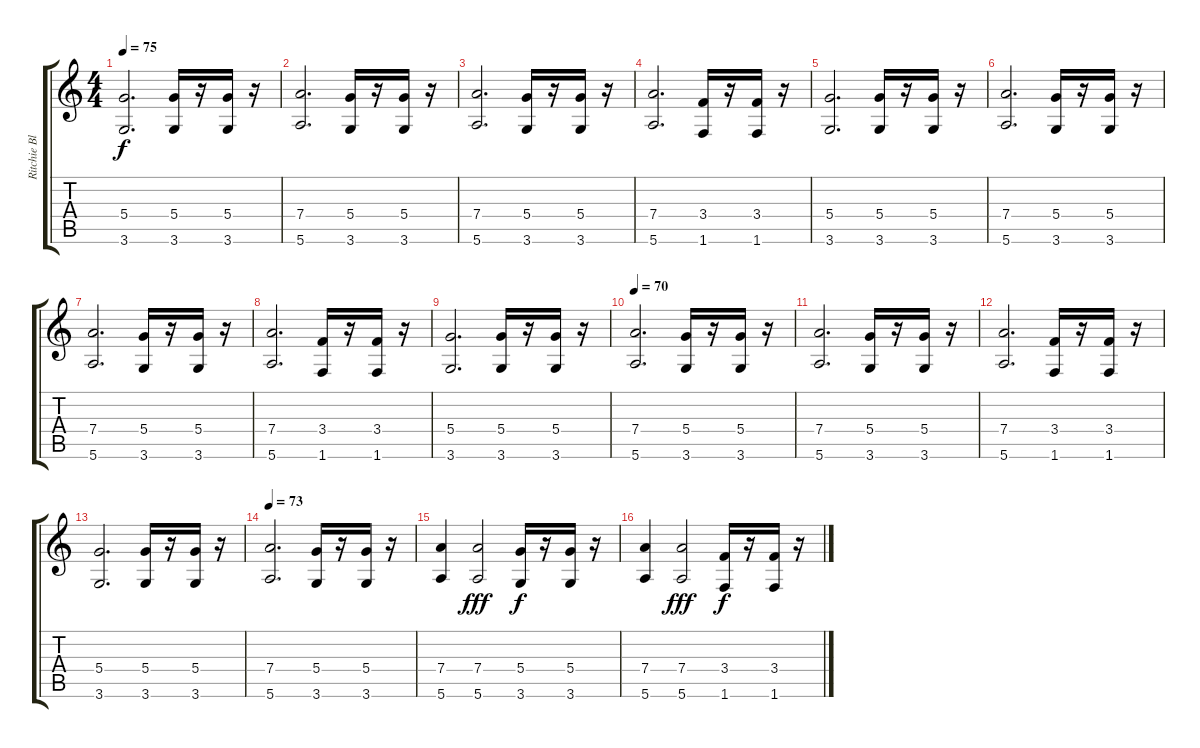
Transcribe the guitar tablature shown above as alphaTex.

\track ("Ritchie Blackmore" "Ritchie Bl") {instrument overdrivenguitar}
\staff {score tabs}
\tuning (E4 B3 G3 D3 A2 E2) {hide}
\ts (4 4)
\tempo 75
\clef g2
\ks c
(5.4 3.6).2{d dy f} (5.4 3.6).16 r.16 (5.4 3.6).16 r.16 |
(7.4 5.6).2{d} (5.4 3.6).16 r.16 (5.4 3.6).16 r.16 |
(7.4 5.6).2{d} (5.4 3.6).16 r.16 (5.4 3.6).16 r.16 |
(7.4 5.6).2{d} (3.4 1.6).16 r.16 (3.4 1.6).16 r.16 |
(5.4 3.6).2{d} (5.4 3.6).16 r.16 (5.4 3.6).16 r.16 |
(7.4 5.6).2{d} (5.4 3.6).16 r.16 (5.4 3.6).16 r.16 |
(7.4 5.6).2{d} (5.4 3.6).16 r.16 (5.4 3.6).16 r.16 |
(7.4 5.6).2{d} (3.4 1.6).16 r.16 (3.4 1.6).16 r.16 |
(5.4 3.6).2{d} (5.4 3.6).16 r.16 (5.4 3.6).16 r.16 |
\tempo 70
(7.4 5.6).2{d} (5.4 3.6).16 r.16 (5.4 3.6).16 r.16 |
(7.4 5.6).2{d} (5.4 3.6).16 r.16 (5.4 3.6).16 r.16 |
(7.4 5.6).2{d} (3.4 1.6).16 r.16 (3.4 1.6).16 r.16 |
(5.4 3.6).2{d} (5.4 3.6).16 r.16 (5.4 3.6).16 r.16 |
\tempo 73
(7.4 5.6).2{d} (5.4 3.6).16 r.16 (5.4 3.6).16 r.16 |
(7.4 5.6).4 (7.4 5.6).2{dy fff} (5.4 3.6).16{dy f} r.16 (5.4 3.6).16 r.16 |
(7.4 5.6).4 (7.4 5.6).2{dy fff} (3.4 1.6).16{dy f} r.16 (3.4 1.6).16 r.16
